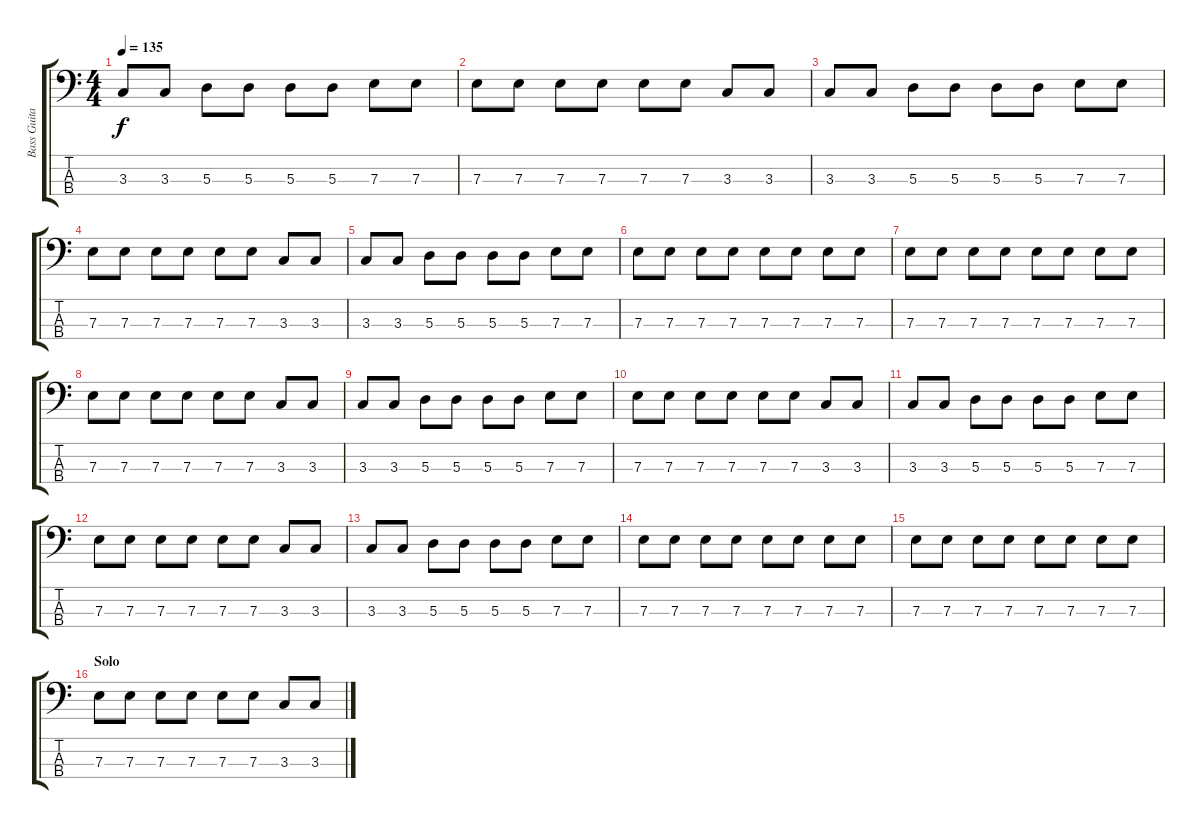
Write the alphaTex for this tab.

\track ("Bass Guitar" "Bass Guita") {instrument electricbassfinger}
\staff {score tabs}
\tuning (G2 D2 A1 E1) {hide}
\ts (4 4)
\tempo 135
\clef f4
\ks c
3.3.8{dy f} 3.3.8 5.3.8 5.3.8 5.3.8 5.3.8 7.3.8 7.3.8 |
7.3.8 7.3.8 7.3.8 7.3.8 7.3.8 7.3.8 3.3.8 3.3.8 |
3.3.8 3.3.8 5.3.8 5.3.8 5.3.8 5.3.8 7.3.8 7.3.8 |
7.3.8 7.3.8 7.3.8 7.3.8 7.3.8 7.3.8 3.3.8 3.3.8 |
3.3.8 3.3.8 5.3.8 5.3.8 5.3.8 5.3.8 7.3.8 7.3.8 |
7.3.8 7.3.8 7.3.8 7.3.8 7.3.8 7.3.8 7.3.8 7.3.8 |
7.3.8 7.3.8 7.3.8 7.3.8 7.3.8 7.3.8 7.3.8 7.3.8 |
7.3.8 7.3.8 7.3.8 7.3.8 7.3.8 7.3.8 3.3.8 3.3.8 |
3.3.8 3.3.8 5.3.8 5.3.8 5.3.8 5.3.8 7.3.8 7.3.8 |
7.3.8 7.3.8 7.3.8 7.3.8 7.3.8 7.3.8 3.3.8 3.3.8 |
3.3.8 3.3.8 5.3.8 5.3.8 5.3.8 5.3.8 7.3.8 7.3.8 |
7.3.8 7.3.8 7.3.8 7.3.8 7.3.8 7.3.8 3.3.8 3.3.8 |
3.3.8 3.3.8 5.3.8 5.3.8 5.3.8 5.3.8 7.3.8 7.3.8 |
7.3.8 7.3.8 7.3.8 7.3.8 7.3.8 7.3.8 7.3.8 7.3.8 |
7.3.8 7.3.8 7.3.8 7.3.8 7.3.8 7.3.8 7.3.8 7.3.8 |
\section ("" "Solo")
7.3.8 7.3.8 7.3.8 7.3.8 7.3.8 7.3.8 3.3.8 3.3.8
